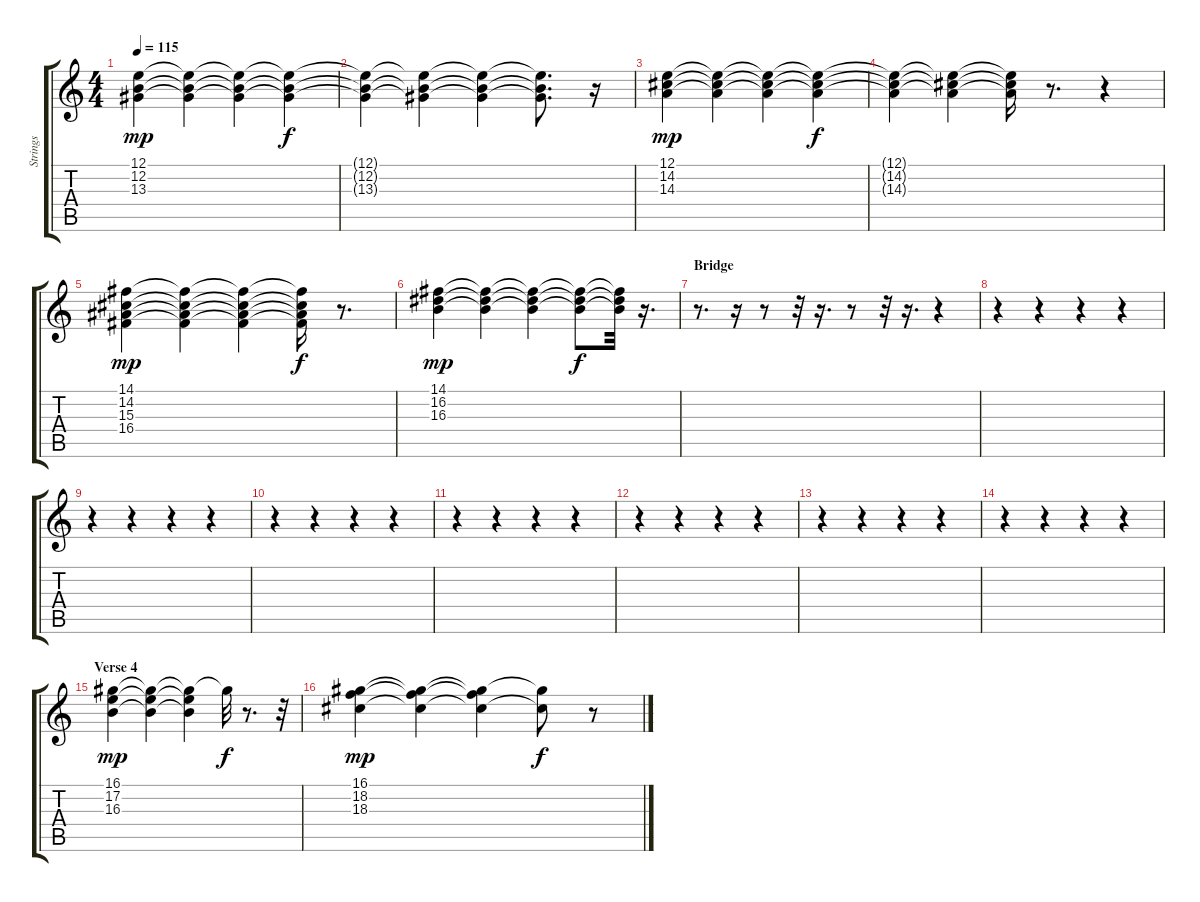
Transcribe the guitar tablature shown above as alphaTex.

\track ("Strings" "Strings") {instrument synthstrings1}
\staff {score tabs}
\tuning (E4 B3 G3 D3 A2 E2) {hide}
\ts (4 4)
\tempo 115
\clef g2
\ks c
(12.1 12.2 13.3).4{dy mp} (12.1{t} 12.2{t} 13.3{t}).4 (12.1{t} 12.2{t} 13.3{t}).4 (12.1{t} 12.2{t} 13.3{t}).4{dy f} |
(12.1{t} 12.2{t} 13.3{t}).4 (12.1{t} 12.2{t} 13.3{t}).4 (12.1{t} 12.2{t} 13.3{t}).4 (12.1{t} 12.2{t} 13.3{t}).8{d} r.16 |
(12.1 14.2 14.3).4{dy mp} (12.1{t} 14.2{t} 14.3{t}).4 (12.1{t} 14.2{t} 14.3{t}).4 (12.1{t} 14.2{t} 14.3{t}).4{dy f} |
(12.1{t} 14.2{t} 14.3{t}).4 (12.1{t} 14.2{t} 14.3{t}).4 (12.1{t} 14.2{t} 14.3{t}).16 r.8{d} r.4 |
(14.1 14.2 15.3 16.4).4{dy mp} (14.1{t} 14.2{t} 15.3{t} 16.4{t}).4 (14.1{t} 14.2{t} 15.3{t} 16.4{t}).4 (14.1{t} 14.2{t} 15.3{t} 16.4{t}).16{dy f} r.8{d} |
(14.1 16.2 16.3).4{dy mp} (14.1{t} 16.2{t} 16.3{t}).4 (14.1{t} 16.2{t} 16.3{t}).4 (14.1{t} 16.2{t} 16.3{t}).8{dy f} (14.1{t} 16.2{t} 16.3{t}).32 r.16{d} |
\section ("" "Bridge")
r.8{d} r.16 r.8 r.32 r.16{d} r.8 r.32 r.16{d} r.4 |
r.4 r.4 r.4 r.4 |
r.4 r.4 r.4 r.4 |
r.4 r.4 r.4 r.4 |
r.4 r.4 r.4 r.4 |
r.4 r.4 r.4 r.4 |
r.4 r.4 r.4 r.4 |
r.4 r.4 r.4 r.4 |
\section ("" "Verse 4")
(16.1 17.2 16.3).4{dy mp} (16.1{t} 17.2{t} 16.3{t}).4 (16.1{t} 17.2{t} 16.3{t}).4 16.1{t}.32{dy f} r.8{d} r.32 |
(16.1 18.2 18.3).4{dy mp} (16.1{t} 18.2{t} 18.3{t}).4 (16.1{t} 18.2{t} 18.3{t}).4 (16.1{t} 18.3{t}).8{dy f} r.8
